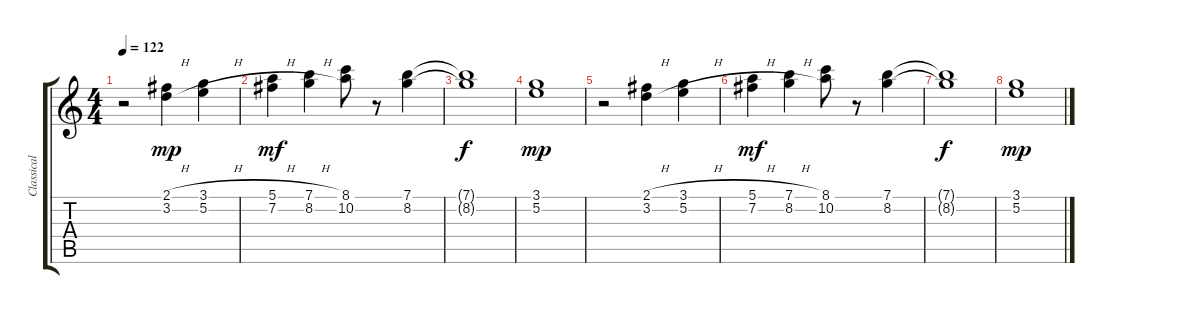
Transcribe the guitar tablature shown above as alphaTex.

\track ("Classical Acoustic and Electric Guitars" "Classical ") {instrument acousticguitarnylon}
\staff {score tabs}
\tuning (E4 B3 G3 D3 A2 E2) {hide}
\ts (4 4)
\tempo 122
\clef g2
\ks c
r.2{dy mp} (2.1{h} 3.2{h}).4{volume 12} (3.1{h} 5.2{h}).4{volume 12} |
(5.1{h} 7.2{h}).4{dy mf volume 12} (7.1{h} 8.2{h}).4{volume 11} (8.1 10.2).8{volume 11} r.8 (7.1 8.2).4{volume 11} |
(7.1{t} 8.2{t}).1{dy f} |
(3.1 5.2).1{dy mp volume 9} |
r.2 (2.1{h} 3.2{h}).4{volume 7} (3.1{h} 5.2{h}).4{volume 6} |
(5.1{h} 7.2{h}).4{dy mf volume 6} (7.1{h} 8.2{h}).4{volume 6} (8.1 10.2).8{volume 5} r.8 (7.1 8.2).4{volume 5} |
(7.1{t} 8.2{t}).1{dy f} |
(3.1 5.2).1{dy mp volume 3}
